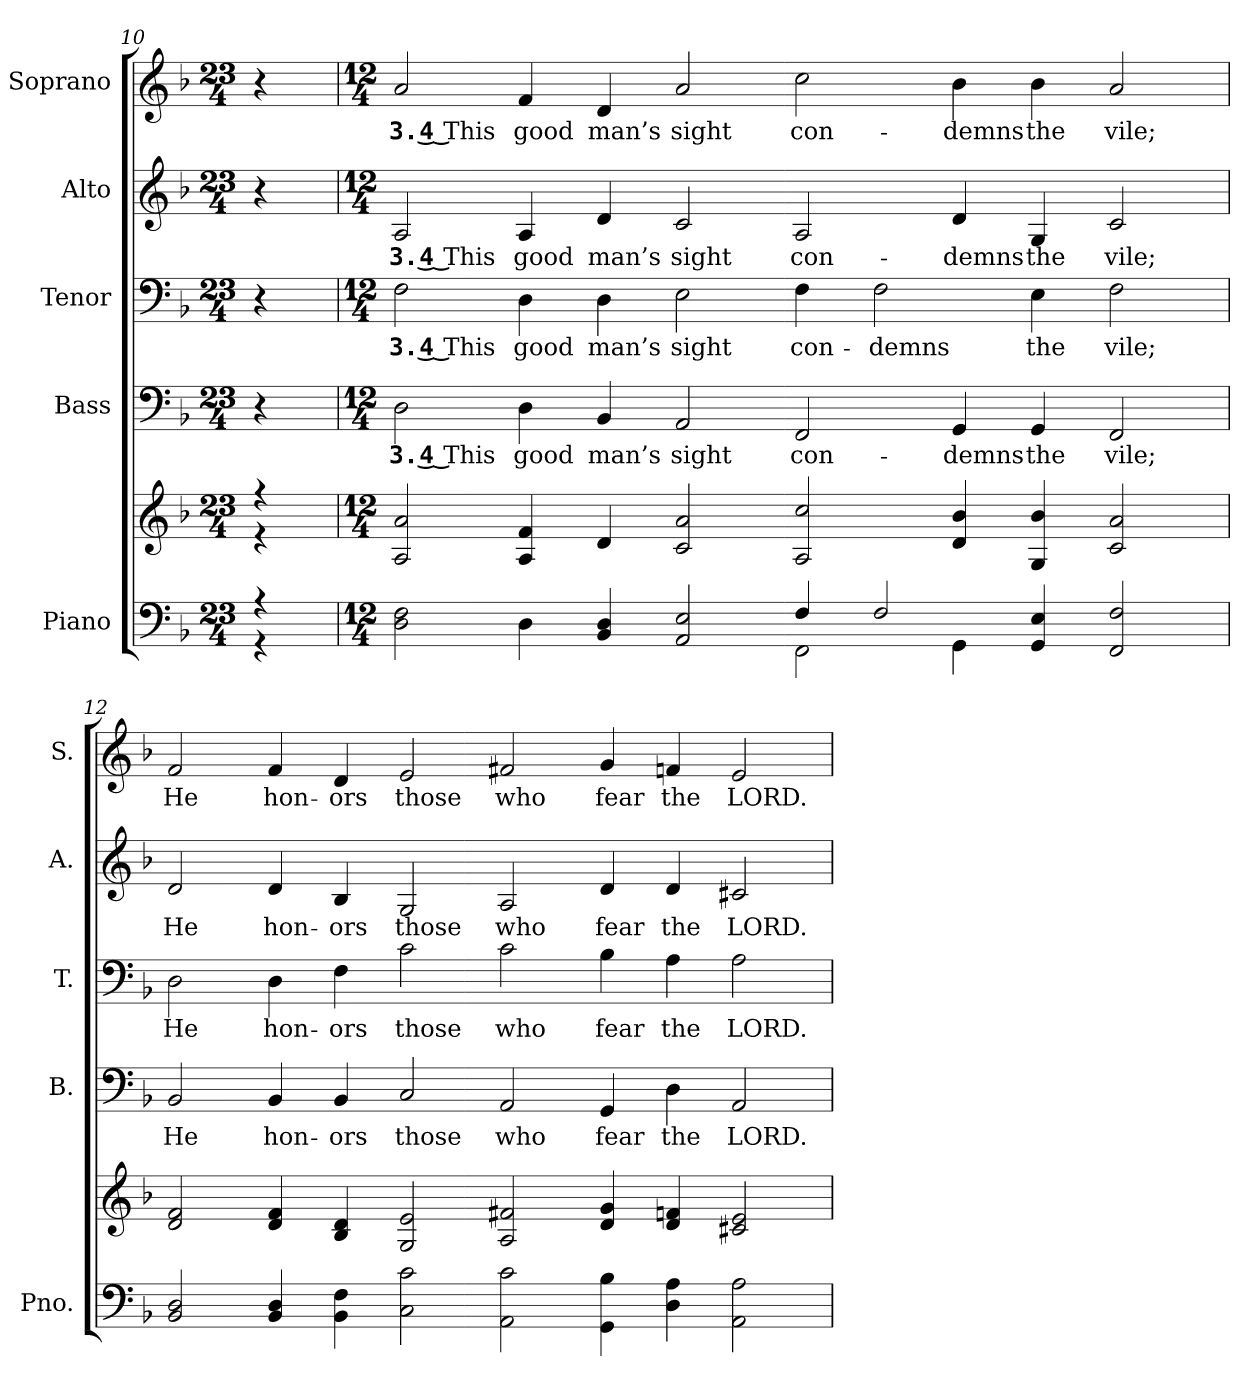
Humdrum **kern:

**kern	**kern	**kern	**text	**kern	**text	**kern	**text	**kern	**text
*part5	*part5	*part4	*part4	*part3	*part3	*part2	*part2	*part1	*part1
*staff6	*staff5	*staff4	*staff4	*staff3	*staff3	*staff2	*staff2	*staff1	*staff1
*I"Piano	*	*I"Bass	*	*I"Tenor	*	*I"Alto	*	*I"Soprano	*
*I'Pno.	*	*I'B.	*	*I'T.	*	*I'A.	*	*I'S.	*
*clefF4	*clefG2	*clefF4	*	*clefF4	*	*clefG2	*	*clefG2	*
*k[b-]	*k[b-]	*k[b-]	*	*k[b-]	*	*k[b-]	*	*k[b-]	*
*d:	*d:	*d:	*	*d:	*	*d:	*	*d:	*
*M23/4	*M23/4	*M23/4	*	*M23/4	*	*M23/4	*	*M23/4	*
=10	=10	=10	=10	=10	=10	=10	=10	=10	=10
*^	*^	*	*	*	*	*	*	*	*
4r	4r	4r	4r	4r	.	4r	.	4r	.	4r	.
*	*	*v	*v	*	*	*	*	*	*	*	*
=11	=11	=11	=11	=11	=11	=11	=11	=11	=11	=11
*M12/4	*	*M12/4	*M12/4	*	*M12/4	*	*M12/4	*	*M12/4	*
*	*	*^	*	*	*	*	*	*	*	*
!	!	!	!	!	!LO:LY:b:color=#000000	!	!	!	!	!	!
*	*	*v	*v	*	*	*	*	*	*	*	*
*	*	*^	*	*	*	*	*	*	*	*
!	!	!	!	!	!	!	!LO:LY:b:color=#000000	!	!	!	!
*	*	*v	*v	*	*	*	*	*	*	*	*
*	*	*^	*	*	*	*	*	*	*	*
!	!	!	!	!	!	!	!	!	!LO:LY:b:color=#000000	!	!
*	*	*v	*v	*	*	*	*	*	*	*	*
*	*	*^	*	*	*	*	*	*	*	*
!	!	!	!	!	!	!	!	!	!	!	!LO:LY:b:color=#000000
*	*	*v	*v	*	*	*	*	*	*	*	*
2Di\ 2Fi	1ryy	2Ai/ 2ai	2Di\	3. 4 This	2Fi\	3. 4 This	2Ai/	3. 4 This	2ai/	3. 4 This
!	!	!	!	!LO:LY:b:color=#000000	!	!	!	!	!	!
!	!	!	!	!	!	!LO:LY:b:color=#000000	!	!	!	!
!	!	!	!	!	!	!	!	!LO:LY:b:color=#000000	!	!
!	!	!	!	!	!	!	!	!	!	!LO:LY:b:color=#000000
4Di\	.	4Ai/ 4fi	4Di\	good	4Di\	good	4Ai/	good	4fi/	good
!	!	!	!	!LO:LY:b:color=#000000	!	!	!	!	!	!
!	!	!	!	!	!	!LO:LY:b:color=#000000	!	!	!	!
!	!	!	!	!	!	!	!	!LO:LY:b:color=#000000	!	!
!	!	!	!	!	!	!	!	!	!	!LO:LY:b:color=#000000
4BB-i/ 4Di	.	4di/	4BB-i/	man’s	4Di\	man’s	4di/	man’s	4di/	man’s
!	!	!	!	!LO:LY:b:color=#000000	!	!	!	!	!	!
!	!	!	!	!	!	!LO:LY:b:color=#000000	!	!	!	!
!	!	!	!	!	!	!	!	!LO:LY:b:color=#000000	!	!
!	!	!	!	!	!	!	!	!	!	!LO:LY:b:color=#000000
2AAi/ 2Ei	2ryy	2ci/ 2ai	2AAi/	sight	2Ei\	sight	2ci/	sight	2ai/	sight
!	!	!	!	!LO:LY:b:color=#000000	!	!	!	!	!	!
!	!	!	!	!	!	!LO:LY:b:color=#000000	!	!	!	!
!	!	!	!	!	!	!	!	!LO:LY:b:color=#000000	!	!
!	!	!	!	!	!	!	!	!	!	!LO:LY:b:color=#000000
4Fi/	2FFi\	2Ai/ 2cci	2FFi/	con-	4Fi\	con-	2Ai/	con-	2cci\	con-
!	!	!	!	!	!	!LO:LY:b:color=#000000	!	!	!	!
2Fi/	.	.	.	.	2Fi\	-demns	.	.	.	.
!	!	!	!	!LO:LY:b:color=#000000	!	!	!	!	!	!
!	!	!	!	!	!	!	!	!LO:LY:b:color=#000000	!	!
!	!	!	!	!	!	!	!	!	!	!LO:LY:b:color=#000000
.	4GGi\	4di/ 4b-i	4GGi/	-demns	.	.	4di/	-demns	4b-i\	-demns
!	!	!	!	!LO:LY:b:color=#000000	!	!	!	!	!	!
!	!	!	!	!	!	!LO:LY:b:color=#000000	!	!	!	!
!	!	!	!	!	!	!	!	!LO:LY:b:color=#000000	!	!
!	!	!	!	!	!	!	!	!	!	!LO:LY:b:color=#000000
4GGi/ 4Ei	4ryy	4Gi/ 4b-i	4GGi/	the	4Ei\	the	4Gi/	the	4b-i\	the
!	!	!	!	!LO:LY:b:color=#000000	!	!	!	!	!	!
!	!	!	!	!	!	!LO:LY:b:color=#000000	!	!	!	!
!	!	!	!	!	!	!	!	!LO:LY:b:color=#000000	!	!
!	!	!	!	!	!	!	!	!	!	!LO:LY:b:color=#000000
2FFi/ 2Fi	2ryy	2ci/ 2ai	2FFi/	vile;	2Fi\	vile;	2ci/	vile;	2ai/	vile;
*v	*v	*	*	*	*	*	*	*	*	*
!!LO:PB:g=z
=12	=12	=12	=12	=12	=12	=12	=12	=12	=12
*^	*	*	*	*	*	*	*	*	*
!	!	!	!	!LO:LY:b:color=#000000	!	!	!	!	!	!
*v	*v	*	*	*	*	*	*	*	*	*
*^	*	*	*	*	*	*	*	*	*
!	!	!	!	!	!	!LO:LY:b:color=#000000	!	!	!	!
*v	*v	*	*	*	*	*	*	*	*	*
*^	*	*	*	*	*	*	*	*	*
!	!	!	!	!	!	!	!	!LO:LY:b:color=#000000	!	!
*v	*v	*	*	*	*	*	*	*	*	*
*^	*	*	*	*	*	*	*	*	*
!	!	!	!	!	!	!	!	!	!	!LO:LY:b:color=#000000
*v	*v	*	*	*	*	*	*	*	*	*
2BB-i/ 2Di	2di/ 2fi	2BB-i/	He	2Di\	He	2di/	He	2fi/	He
!	!	!	!LO:LY:b:color=#000000	!	!	!	!	!	!
!	!	!	!	!	!LO:LY:b:color=#000000	!	!	!	!
!	!	!	!	!	!	!	!LO:LY:b:color=#000000	!	!
!	!	!	!	!	!	!	!	!	!LO:LY:b:color=#000000
4BB-i/ 4Di	4di/ 4fi	4BB-i/	hon-	4Di\	hon-	4di/	hon-	4fi/	hon-
!	!	!	!LO:LY:b:color=#000000	!	!	!	!	!	!
!	!	!	!	!	!LO:LY:b:color=#000000	!	!	!	!
!	!	!	!	!	!	!	!LO:LY:b:color=#000000	!	!
!	!	!	!	!	!	!	!	!	!LO:LY:b:color=#000000
4BB-i\ 4Fi	4B-i/ 4di	4BB-i/	-ors	4Fi\	-ors	4B-i/	-ors	4di/	-ors
!	!	!	!LO:LY:b:color=#000000	!	!	!	!	!	!
!	!	!	!	!	!LO:LY:b:color=#000000	!	!	!	!
!	!	!	!	!	!	!	!LO:LY:b:color=#000000	!	!
!	!	!	!	!	!	!	!	!	!LO:LY:b:color=#000000
2Ci\ 2ci	2Gi/ 2ei	2Ci/	those	2ci\	those	2Gi/	those	2ei/	those
!	!	!	!LO:LY:b:color=#000000	!	!	!	!	!	!
!	!	!	!	!	!LO:LY:b:color=#000000	!	!	!	!
!	!	!	!	!	!	!	!LO:LY:b:color=#000000	!	!
!	!	!	!	!	!	!	!	!	!LO:LY:b:color=#000000
2AAi\ 2ci	2Ai/ 2f#Xi	2AAi/	who	2ci\	who	2Ai/	who	2f#Xi/	who
!	!	!	!LO:LY:b:color=#000000	!	!	!	!	!	!
!	!	!	!	!	!LO:LY:b:color=#000000	!	!	!	!
!	!	!	!	!	!	!	!LO:LY:b:color=#000000	!	!
!	!	!	!	!	!	!	!	!	!LO:LY:b:color=#000000
4GGi\ 4B-i	4di/ 4gi	4GGi/	fear	4B-i\	fear	4di/	fear	4gi/	fear
!	!	!	!LO:LY:b:color=#000000	!	!	!	!	!	!
!	!	!	!	!	!LO:LY:b:color=#000000	!	!	!	!
!	!	!	!	!	!	!	!LO:LY:b:color=#000000	!	!
!	!	!	!	!	!	!	!	!	!LO:LY:b:color=#000000
4Di\ 4Ai	4di/ 4fni	4Di\	the	4Ai\	the	4di/	the	4fni/	the
!	!	!	!LO:LY:b:color=#000000	!	!	!	!	!	!
!	!	!	!	!	!LO:LY:b:color=#000000	!	!	!	!
!	!	!	!	!	!	!	!LO:LY:b:color=#000000	!	!
!	!	!	!	!	!	!	!	!	!LO:LY:b:color=#000000
2AAi\ 2Ai	2c#Xi/ 2ei	2AAi/	LORD.	2Ai\	LORD.	2c#Xi/	LORD.	2ei/	LORD.
=	=	=	=	=	=	=	=	=	=
*-	*-	*-	*-	*-	*-	*-	*-	*-	*-
